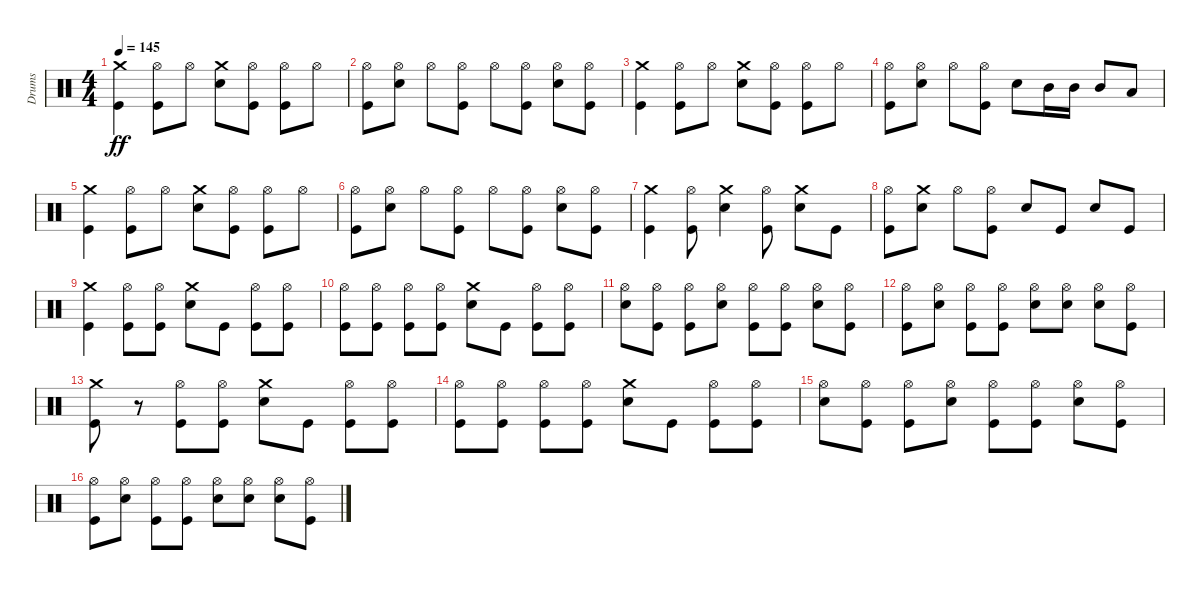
\track ("Drums" "Drums") {instrument percussion}
\staff {score}
\articulation defaults
\ts (4 4)
\tempo 145
\clef neutral
\ks c
("Kick (hit)" "Crash medium (hit)").4{dy ff} ("Hi-Hat (open)" "Kick (hit)").8 "Hi-Hat (open)".8 ("Snare (hit) 2" "Crash medium (hit)").8 ("Kick (hit)" "Hi-Hat (open)").8 ("Hi-Hat (open)" "Kick (hit)").8 "Hi-Hat (open)".8 |
("Kick (hit)" "Hi-Hat (open)").8 ("Hi-Hat (open)" "Snare (hit) 2").8 "Hi-Hat (open)".8 ("Hi-Hat (open)" "Kick (hit)").8 "Hi-Hat (open)".8 ("Kick (hit)" "Hi-Hat (open)").8 ("Snare (hit) 2" "Hi-Hat (open)").8 ("Hi-Hat (open)" "Kick (hit)").8 |
("Crash medium (hit)" "Kick (hit)").4 ("Hi-Hat (open)" "Kick (hit)").8 "Hi-Hat (open)".8 ("Snare (hit) 2" "Crash medium (hit)").8 ("Kick (hit)" "Hi-Hat (open)").8 ("Hi-Hat (open)" "Kick (hit)").8 "Hi-Hat (open)".8 |
("Kick (hit)" "Hi-Hat (open)").8 ("Hi-Hat (open)" "Snare (hit) 2").8 "Hi-Hat (open)".8 ("Hi-Hat (open)" "Kick (hit)").8 "Snare (hit) 2".8 "Mid Tom (hit)".16 "Mid Tom (hit)".16 "Mid Tom (hit)".8 "Low Floor Tom (hit)".8 |
("Crash medium (hit)" "Kick (hit)").4 ("Hi-Hat (open)" "Kick (hit)").8 "Hi-Hat (open)".8 ("Crash medium (hit)" "Snare (hit) 2").8 ("Hi-Hat (open)" "Kick (hit)").8 ("Hi-Hat (open)" "Kick (hit)").8 "Hi-Hat (open)".8 |
("Kick (hit)" "Hi-Hat (open)").8 ("Hi-Hat (open)" "Snare (hit) 2").8 "Hi-Hat (open)".8 ("Hi-Hat (open)" "Kick (hit)").8 "Hi-Hat (open)".8 ("Kick (hit)" "Hi-Hat (open)").8 ("Snare (hit) 2" "Hi-Hat (open)").8 ("Hi-Hat (open)" "Kick (hit)").8 |
("Crash medium (hit)" "Kick (hit)").4 ("Hi-Hat (open)" "Kick (hit)").8 ("Crash medium (hit)" "Snare (hit) 2").4 ("Hi-Hat (open)" "Kick (hit)").8 ("Crash medium (hit)" "Snare (hit) 2").8 "Kick (hit)".8 |
("Kick (hit)" "Hi-Hat (open)").8 ("Crash medium (hit)" "Snare (hit) 2").8 "Hi-Hat (open)".8 ("Hi-Hat (open)" "Kick (hit)").8 "Snare (hit) 2".8 "Kick (hit)".8 "Snare (hit) 2".8 "Kick (hit)".8 |
("Kick (hit)" "Crash medium (hit)").4 ("Hi-Hat (open)" "Kick (hit)").8 ("Hi-Hat (open)" "Kick (hit)").8 ("Snare (hit) 2" "Crash medium (hit)").8 "Kick (hit)".8 ("Hi-Hat (open)" "Kick (hit)").8 ("Hi-Hat (open)" "Kick (hit)").8 |
("Hi-Hat (open)" "Kick (hit)").8 ("Hi-Hat (open)" "Kick (hit)").8 ("Kick (hit)" "Hi-Hat (open)").8 ("Hi-Hat (open)" "Kick (hit)").8 ("Snare (hit) 2" "Crash medium (hit)").8 "Kick (hit)".8 ("Hi-Hat (open)" "Kick (hit)").8 ("Hi-Hat (open)" "Kick (hit)").8 |
("Hi-Hat (open)" "Snare (hit) 2").8 ("Hi-Hat (open)" "Kick (hit)").8 ("Hi-Hat (open)" "Kick (hit)").8 ("Snare (hit) 2" "Hi-Hat (open)").8 ("Hi-Hat (open)" "Kick (hit)").8 ("Hi-Hat (open)" "Kick (hit)").8 ("Snare (hit) 2" "Hi-Hat (open)").8 ("Hi-Hat (open)" "Kick (hit)").8 |
("Hi-Hat (open)" "Kick (hit)").8 ("Snare (hit) 2" "Hi-Hat (open)").8 ("Hi-Hat (open)" "Kick (hit)").8 ("Hi-Hat (open)" "Kick (hit)").8 ("Hi-Hat (open)" "Snare (hit) 2").8 ("Hi-Hat (open)" "Snare (hit) 2").8 ("Hi-Hat (open)" "Snare (hit) 2").8 ("Hi-Hat (open)" "Kick (hit)").8 |
("Kick (hit)" "Crash medium (hit)").8 r.8 ("Hi-Hat (open)" "Kick (hit)").8 ("Hi-Hat (open)" "Kick (hit)").8 ("Snare (hit) 2" "Crash medium (hit)").8 "Kick (hit)".8 ("Hi-Hat (open)" "Kick (hit)").8 ("Hi-Hat (open)" "Kick (hit)").8 |
("Hi-Hat (open)" "Kick (hit)").8 ("Hi-Hat (open)" "Kick (hit)").8 ("Kick (hit)" "Hi-Hat (open)").8 ("Hi-Hat (open)" "Kick (hit)").8 ("Snare (hit) 2" "Crash medium (hit)").8 "Kick (hit)".8 ("Hi-Hat (open)" "Kick (hit)").8 ("Hi-Hat (open)" "Kick (hit)").8 |
("Hi-Hat (open)" "Snare (hit) 2").8 ("Hi-Hat (open)" "Kick (hit)").8 ("Hi-Hat (open)" "Kick (hit)").8 ("Snare (hit) 2" "Hi-Hat (open)").8 ("Hi-Hat (open)" "Kick (hit)").8 ("Hi-Hat (open)" "Kick (hit)").8 ("Snare (hit) 2" "Hi-Hat (open)").8 ("Hi-Hat (open)" "Kick (hit)").8 |
("Hi-Hat (open)" "Kick (hit)").8 ("Snare (hit) 2" "Hi-Hat (open)").8 ("Hi-Hat (open)" "Kick (hit)").8 ("Hi-Hat (open)" "Kick (hit)").8 ("Hi-Hat (open)" "Snare (hit) 2").8 ("Hi-Hat (open)" "Snare (hit) 2").8 ("Hi-Hat (open)" "Snare (hit) 2").8 ("Hi-Hat (open)" "Kick (hit)").8
